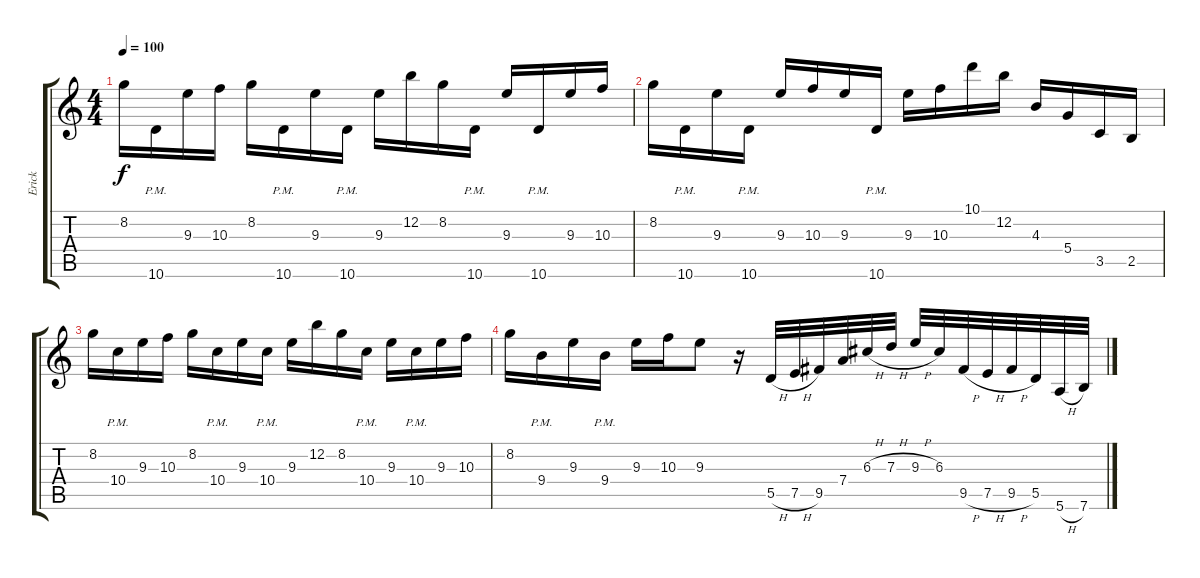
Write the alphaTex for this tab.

\track ("Erick" "Erick") {instrument distortionguitar}
\staff {score tabs}
\tuning (E4 B3 G3 D3 A2 E2) {hide}
\ts (4 4)
\tempo 100
\clef g2
\ks c
8.2.16{dy f} 10.6{pm}.16 9.3.16 10.3.16 8.2.16 10.6{pm}.16 9.3.16 10.6{pm}.16 9.3.16 12.2.16 8.2.16 10.6{pm}.16 9.3.16 10.6{pm}.16 9.3.16 10.3.16 |
8.2.16 10.6{pm}.16 9.3.16 10.6{pm}.16 9.3.16 10.3.16 9.3.16 10.6{pm}.16 9.3.16 10.3.16 10.1.16 12.2.16 4.3.16 5.4.16 3.5.16 2.5.16 |
8.2.16 10.4{pm}.16 9.3.16 10.3.16 8.2.16 10.4{pm}.16 9.3.16 10.4{pm}.16 9.3.16 12.2.16 8.2.16 10.4{pm}.16 9.3.16 10.4{pm}.16 9.3.16 10.3.16 |
8.2.16 9.4{pm}.16 9.3.16 9.4{pm}.16 9.3.16 10.3.16 9.3.8 r.16 5.5{h}.32 7.5{h}.32 9.5.32 7.4.32 6.3{h}.32 7.3{h}.32 9.3{h}.32 6.3.32 9.5{h}.32 7.5{h}.32 9.5{h}.32 5.5.32 5.6{h}.32 7.6.32
